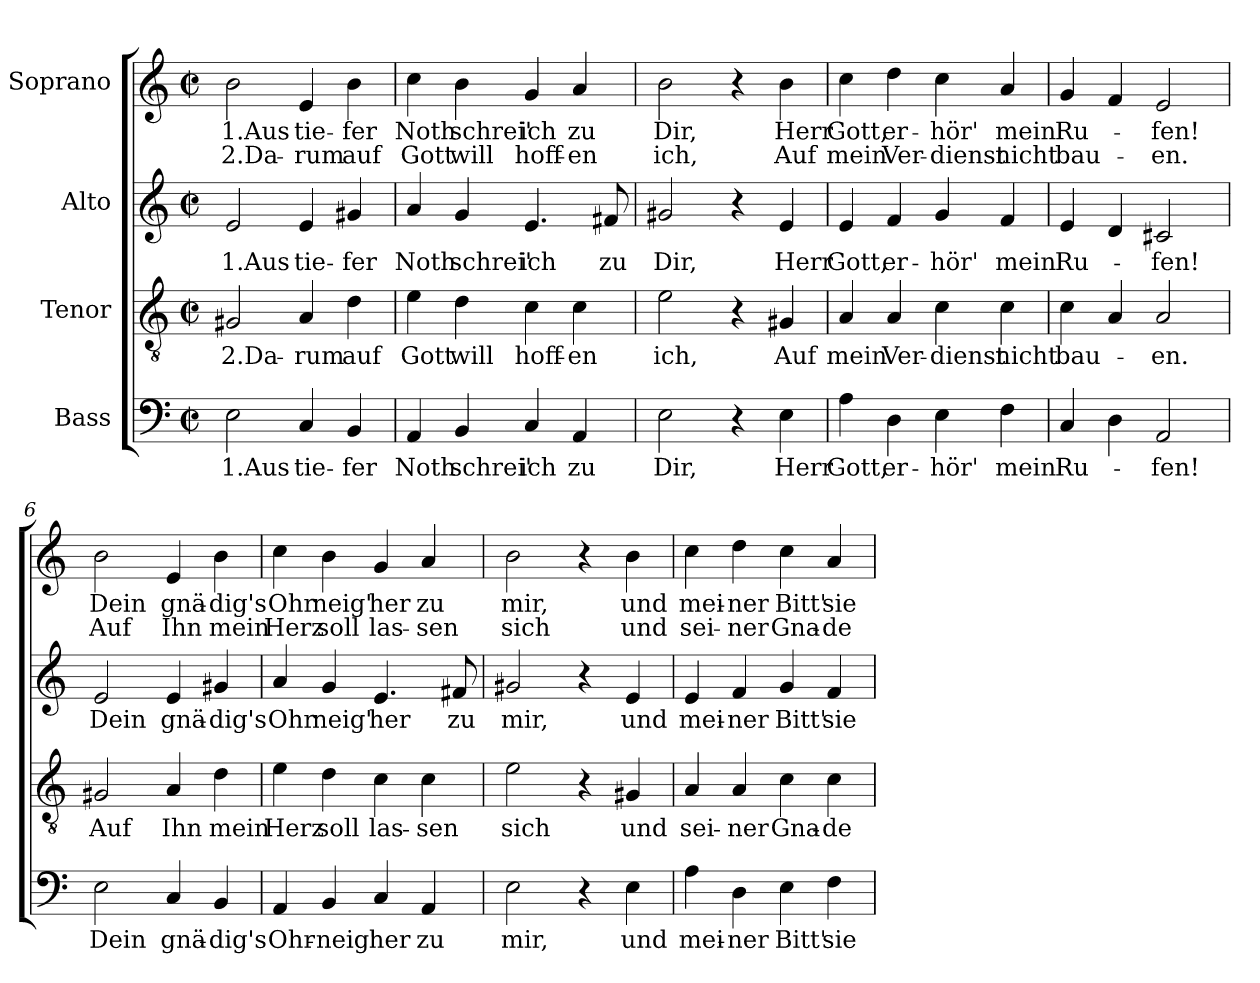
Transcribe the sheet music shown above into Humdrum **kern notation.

**kern	**text	**kern	**text	**kern	**text	**kern	**text	**text
*part4	*part4	*part3	*part3	*part2	*part2	*part1	*part1	*part1
*staff4	*staff4	*staff3	*staff3	*staff2	*staff2	*staff1	*staff1	*staff1
*I"Bass	*	*I"Tenor	*	*I"Alto	*	*I"Soprano	*	*
*clefF4	*	*clefGv2	*	*clefG2	*	*clefG2	*	*
*k[]	*	*k[]	*	*k[]	*	*k[]	*	*
*C:	*	*C:	*	*C:	*	*C:	*	*
*M2/2	*	*M2/2	*	*M2/2	*	*M2/2	*	*
*met(c|)	*	*met(c|)	*	*met(c|)	*	*met(c|)	*	*
=1	=1	=1	=1	=1	=1	=1	=1	=1
2E\	1.Aus	2G#X/	2.Da-	2e/	1.Aus	2b\	1.Aus	2.Da-
4C/	tie-	4A/	-rum	4e/	tie-	4e/	tie-	-rum
4BB/	-fer	4d\	auf	4g#X/	-fer	4b\	-fer	auf
=2	=2	=2	=2	=2	=2	=2	=2	=2
4AA/	Noth	4e\	Gott	4a/	Noth	4cc\	Noth	Gott
4BB/	schrei'	4d\	will	4g/	schrei'	4b\	schrei'	will
4C/	ich	4c\	hoff-	4.e/	ich	4g/	ich	hoff-
4AA/	zu	4c\	-en	.	.	4a/	zu	-en
.	.	.	.	8f#X/	zu	.	.	.
=3	=3	=3	=3	=3	=3	=3	=3	=3
2E\	Dir,	2e\	ich,	2g#X/	Dir,	2b\	Dir,	ich,
4r	.	4r	.	4r	.	4r	.	.
4E\	Herr	4G#X/	Auf	4e/	Herr	4b\	Herr	Auf
=4	=4	=4	=4	=4	=4	=4	=4	=4
4A\	Gott,	4A/	mein	4e/	Gott,	4cc\	Gott,	mein
4D\	er-	4A/	Ver-	4f/	er-	4dd\	er-	Ver-
4E\	-hör'	4c\	-dienst	4g/	-hör'	4cc\	-hör'	-dienst
4F\	mein	4c\	nicht	4f/	mein	4a/	mein	nicht
=5	=5	=5	=5	=5	=5	=5	=5	=5
4C/	Ru-	4c\	bau-	4e/	Ru-	4g/	Ru-	bau-
4D\	.	4A/	.	4d/	.	4f/	.	.
2AA/	-fen!	2A/	-en.	2c#X/	-fen!	2e/	-fen!	-en.
=6	=6	=6	=6	=6	=6	=6	=6	=6
2E\	Dein	2G#X/	Auf	2e/	Dein	2b\	Dein	Auf
4C/	gnä-	4A/	Ihn	4e/	gnä-	4e/	gnä-	Ihn
4BB/	-dig's	4d\	mein	4g#X/	-dig's	4b\	-dig's	mein
!!LO:LB:g=z
=7	=7	=7	=7	=7	=7	=7	=7	=7
4AA/	Ohr-	4e\	Herz	4a/	Ohr	4cc\	Ohr	Herz
4BB/	-neig'	4d\	soll	4g/	neig'	4b\	neig'	soll
4C/	her	4c\	las-	4.e/	her	4g/	her	las-
4AA/	zu	4c\	-sen	.	.	4a/	zu	-sen
.	.	.	.	8f#X/	zu	.	.	.
=8	=8	=8	=8	=8	=8	=8	=8	=8
2E\	mir,	2e\	sich	2g#X/	mir,	2b\	mir,	sich
4r	.	4r	.	4r	.	4r	.	.
4E\	und	4G#X/	und	4e/	und	4b\	und	und
=9	=9	=9	=9	=9	=9	=9	=9	=9
4A\	mei-	4A/	sei-	4e/	mei-	4cc\	mei-	sei-
4D\	-ner	4A/	-ner	4f/	-ner	4dd\	-ner	-ner
4E\	Bitt'	4c\	Gna-	4g/	Bitt'	4cc\	Bitt'	Gna-
4F\	sie	4c\	-de	4f/	sie	4a/	sie	-de
=	=	=	=	=	=	=	=	=
*-	*-	*-	*-	*-	*-	*-	*-	*-
